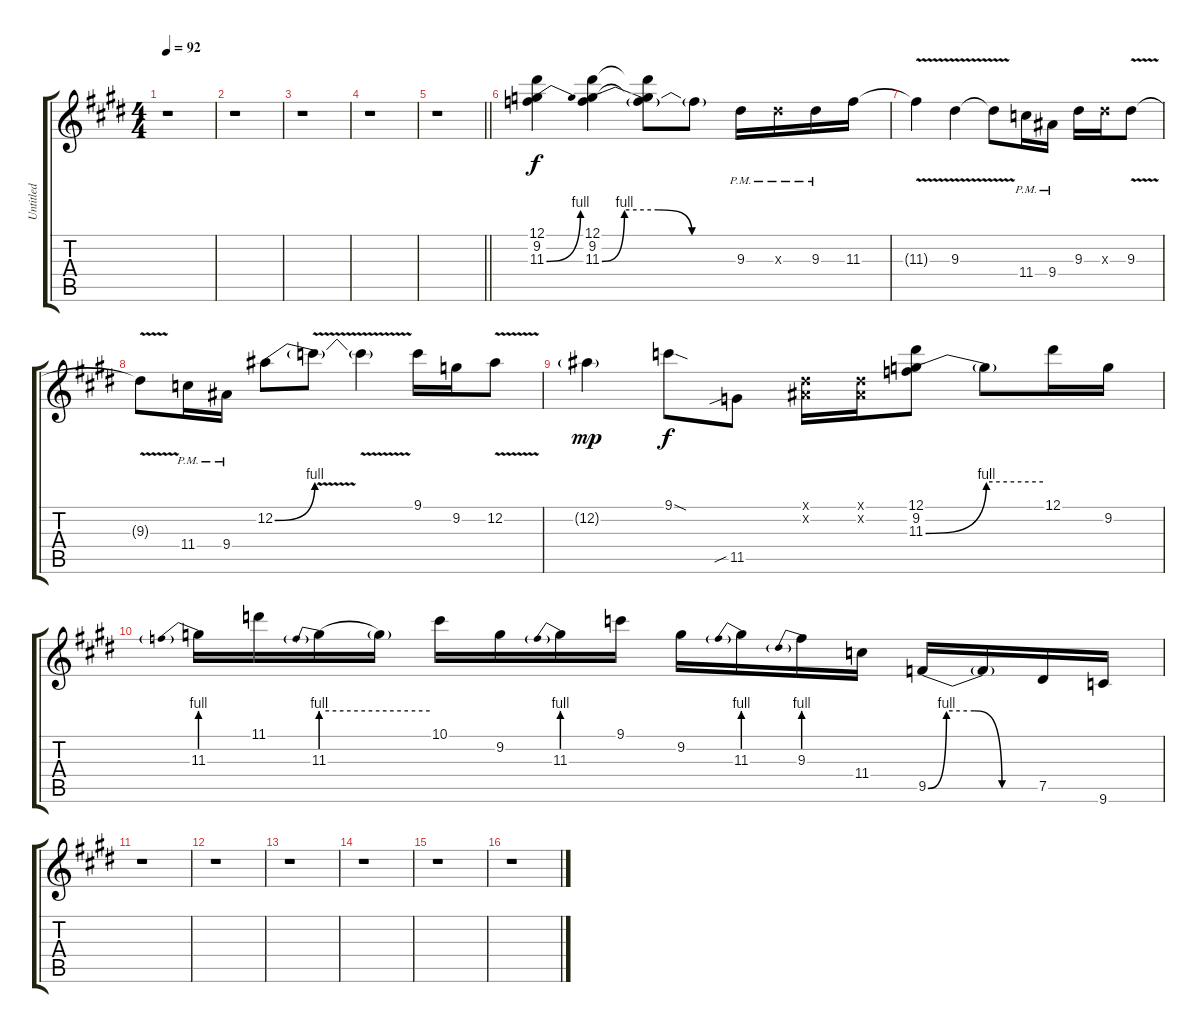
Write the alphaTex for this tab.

\track ("Untitled" "Untitled") {instrument acousticguitarsteel}
\staff {score tabs}
\tuning (Eb4 Bb3 Gb3 Db3 Ab2 Eb2) {hide}
\ts (4 4)
\tempo 92
\clef g2
\ks e
r.1{dy f} |
r.1 |
r.1 |
r.1 |
\barLineRight lightlight
r.1 |
(12.1 9.2 11.3{be (bend 0 0 60 4)}).4 (12.1 9.2 11.3{be (custom 0 0 10 4 25 4 40 0 60 0)}).4 (12.1{t} 9.2{t} 11.3{t}).8 11.3{t}.8 9.3{pm}.16 9.3{pm x}.16 9.3{pm}.16 11.3.16 |
11.3{v t}.4 9.3{v}.4 9.3{t}.8 11.4{pm}.16 9.4{pm}.16 9.3.16 9.3{x}.16 9.3{v}.8 |
9.3{t}.8 11.4{pm}.16 9.4{pm}.16 12.2{be (bend 0 0 60 4)}.8 12.2{v t}.8 12.2{t}.4 9.1.16 9.2.16 12.2{v}.8 |
12.2{g}.4{dy mp} 9.1{sod}.8{dy f} 11.5{sib}.8 (0.1{x} 0.2{x}).16 (0.1{x} 0.2{x}).16 (12.1 9.2 11.3{be (bend 0 0 60 4)}).8 11.3{be (hold 0 4 60 4) t}.8 12.1.16 9.2.16 |
11.3{be (prebend 0 4 60 4)}.16 11.1.16 11.3{be (prebend 0 4 60 4)}.16 11.3{be (hold 0 4 60 4) t}.16 10.1.16 9.2.16 11.3{be (prebend 0 4 60 4)}.16 9.1.16 9.2.16 11.3{be (prebend 0 4 60 4)}.16 9.3{be (prebend 0 4 60 4)}.16 11.4.16 9.5{be (custom 0 0 10 4 25 4 40 0 60 0)}.16 9.5{t}.16 7.5.16 9.6.16 |
r.1 |
r.1 |
r.1 |
r.1 |
r.1 |
r.1
